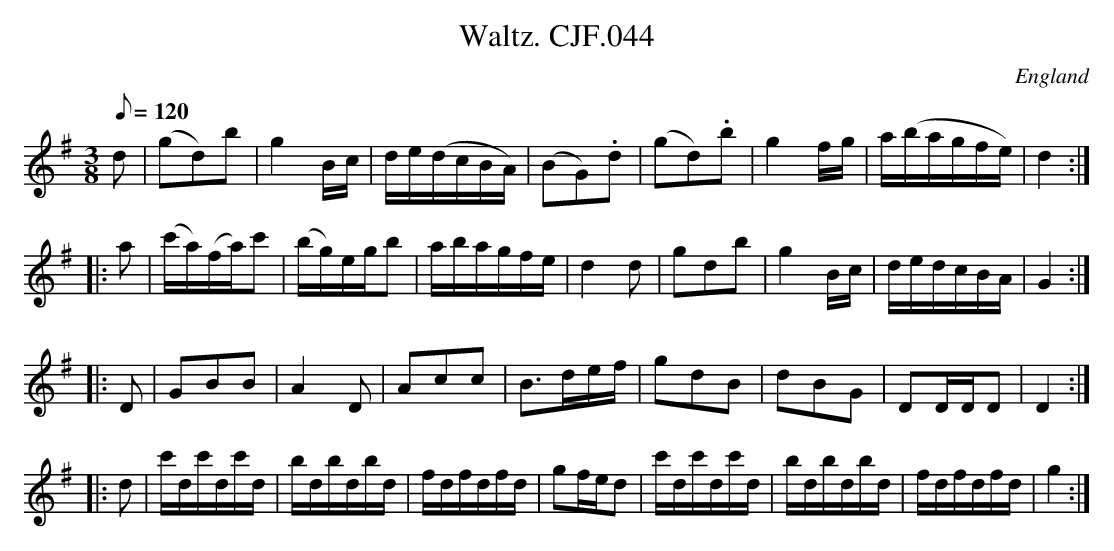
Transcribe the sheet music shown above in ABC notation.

X:1
T:Waltz. CJF.044
L:1/16
M:3/8
O:England
Q:1/8=120
K:G
d2|(g2d2)b2|g4Bc|de(dcBA)|(B2G2).d2|\
(g2d2).b2|g4fg|a(bagfe)|d4:|!
|:a2|(c'a)(fa)c'2|(bg)egb2|abagfe|\
d4d2|g2d2b2|g4Bc|dedcBA|G4:|!
|:D2|G2B2B2|A4D2|A2c2c2|B3def|\
g2d2B2|d2B2G2|D2DDD2|D4:|!
|:d2|c'dc'dc'd|bdbdbd|fdfdfd|g2fed2|\
c'dc'dc'd|bdbdbd|fdfdfd|g4:|
